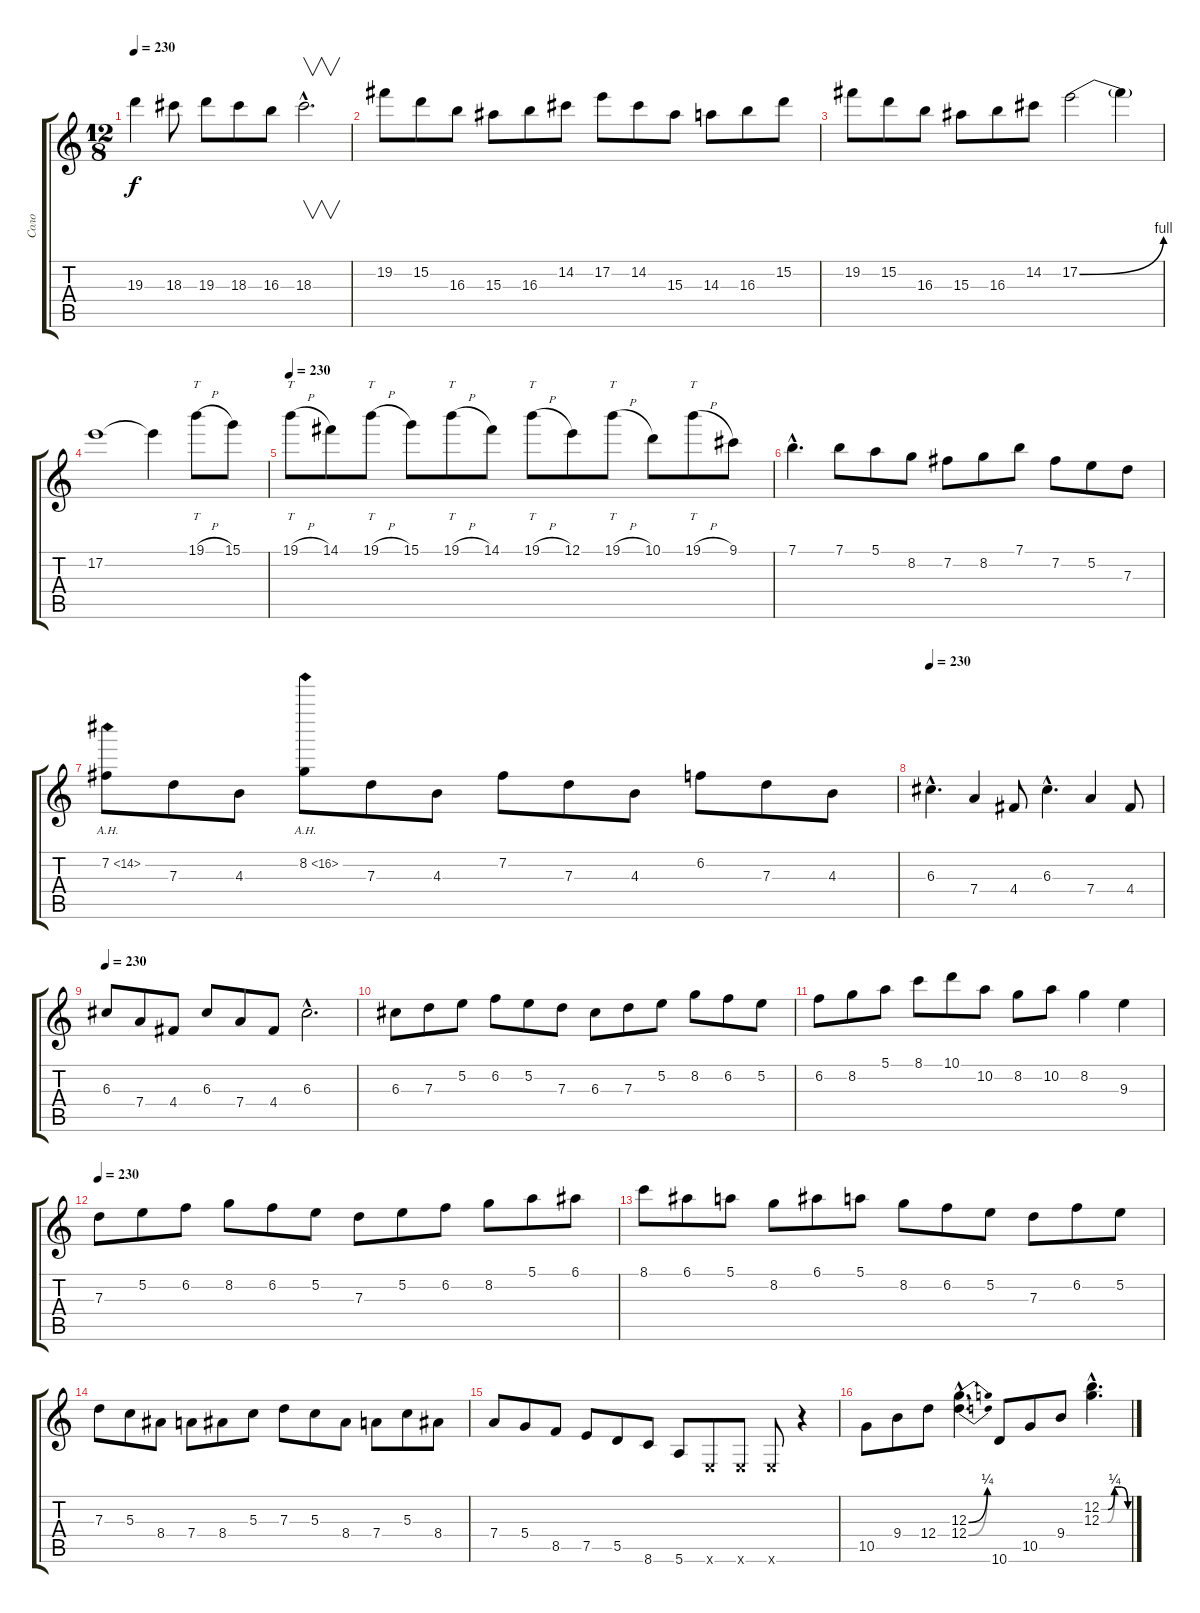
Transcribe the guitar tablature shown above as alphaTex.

\track ("Соло" "Соло") {instrument distortionguitar}
\staff {score tabs}
\tuning (E4 B3 G3 D3 A2 E2) {hide}
\ts (12 8)
\tempo 230
\clef g2
\ks c
19.3.4{dy f} 18.3.8 19.3.8 18.3.8 16.3.8 18.3{hac}.2{v d} |
19.2.8 15.2.8 16.3.8 15.3.8 16.3.8 14.2.8 17.2.8 14.2.8 15.3.8 14.3.8 16.3.8 15.2.8 |
19.2.8 15.2.8 16.3.8 15.3.8 16.3.8 14.2.8 17.2{be (bend 0 0 60 4)}.2 17.2{t}.4 |
17.2.1 17.2{t}.4 19.1{h}.8{tt} 15.1.8 |
\tempo 230
19.1{h}.8{tt} 14.1.8 19.1{h}.8{tt} 15.1.8 19.1{h}.8{tt} 14.1.8 19.1{h}.8{tt} 12.1.8 19.1{h}.8{tt} 10.1.8 19.1{h}.8{tt} 9.1.8 |
7.1{hac}.4{d} 7.1.8 5.1.8 8.2.8 7.2.8 8.2.8 7.1.8 7.2.8 5.2.8 7.3.8 |
7.2{ah 7}.8 7.3.8 4.3.8 8.2{ah 8}.8 7.3.8 4.3.8 7.2.8 7.3.8 4.3.8 6.2.8 7.3.8 4.3.8 |
\tempo 230
6.3{hac}.4{d} 7.4.4 4.4.8 6.3{hac}.4{d} 7.4.4 4.4.8 |
\tempo 230
6.3.8 7.4.8 4.4.8 6.3.8 7.4.8 4.4.8 6.3{hac}.2{d} |
6.3.8 7.3.8 5.2.8 6.2.8 5.2.8 7.3.8 6.3.8 7.3.8 5.2.8 8.2.8 6.2.8 5.2.8 |
6.2.8 8.2.8 5.1.8 8.1.8 10.1.8 10.2.8 8.2.8 10.2.8 8.2.4 9.3.4 |
\tempo 230
7.3.8 5.2.8 6.2.8 8.2.8 6.2.8 5.2.8 7.3.8 5.2.8 6.2.8 8.2.8 5.1.8 6.1.8 |
8.1.8 6.1.8 5.1.8 8.2.8 6.1.8 5.1.8 8.2.8 6.2.8 5.2.8 7.3.8 6.2.8 5.2.8 |
7.3.8 5.3.8 8.4.8 7.4.8 8.4.8 5.3.8 7.3.8 5.3.8 8.4.8 7.4.8 5.3.8 8.4.8 |
7.4.8 5.4.8 8.5.8 7.5.8 5.5.8 8.6.8 5.6.8 0.6{x}.8 0.6{x}.8 0.6{x}.8 r.4 |
10.5.8 9.4.8 12.4.8 (12.3{be (bend 0 0 60 1) hac} 12.4{be (bend 0 0 60 1) hac}).4{d} 10.6.8 10.5.8 9.4.8 (12.2{be (custom 0 0 15 0 30 1 45 1 60 0) hac} 12.3{be (custom 0 0 14 0 30 1 44 1 60 0) hac}).4{d}
